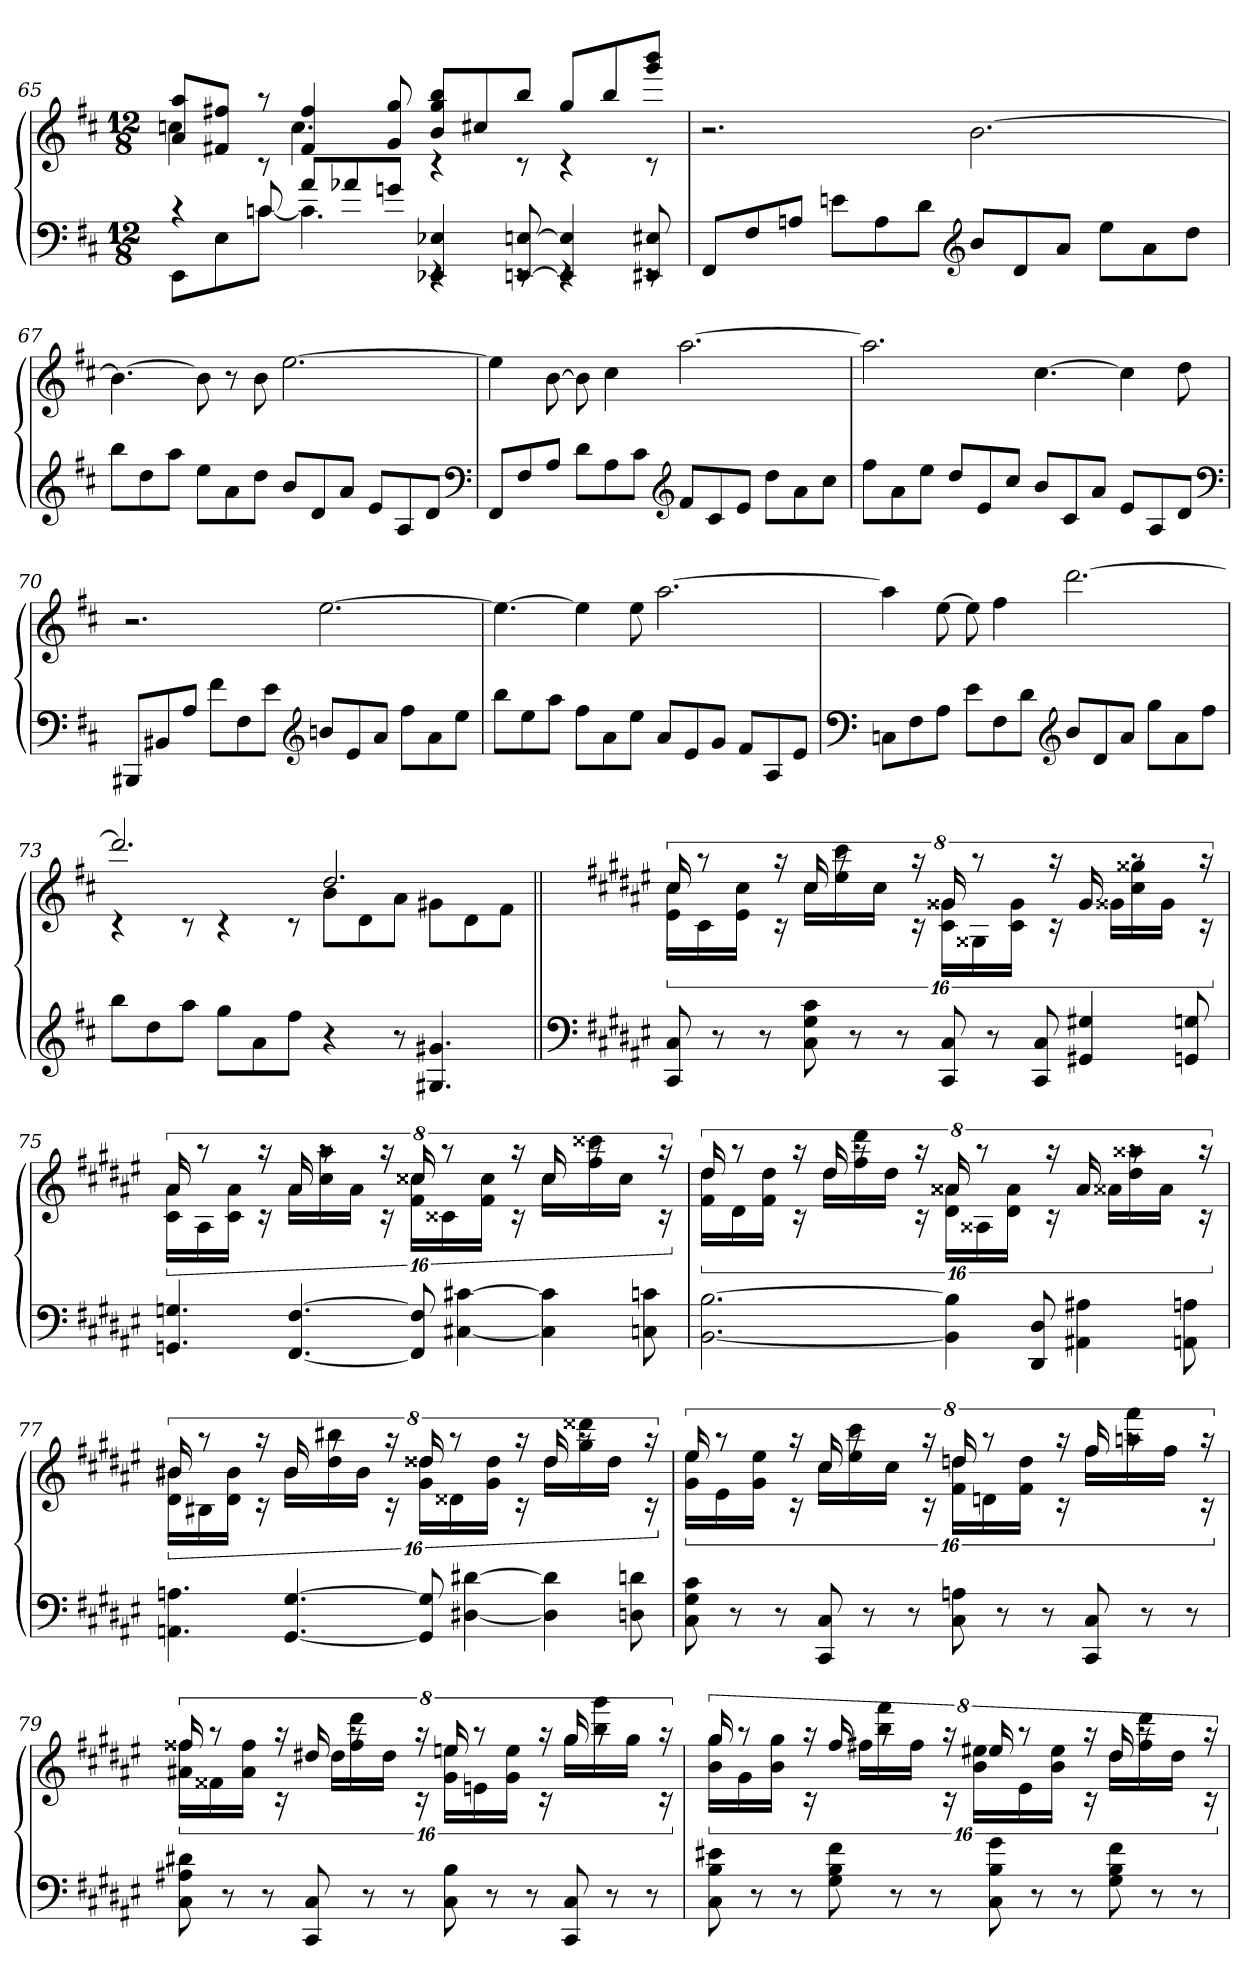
**kern	**kern
*part1	*part1
*staff2	*staff1
*clefF4	*clefG2
*k[f#c#]	*k[f#c#]
*M12/8	*M12/8
=65	=65
*^	*^
4rc	8EEL	8a 8aaL	4ccn
.	8E	8f#X 8ff#XJ	.
8cn	[8cJ	8raa	8rc
8aL	4.c]	4f# 4ff#	4.cc
8a-X	.	.	.
8gnJ	.	8g 8gg	.
4EE-X 4E-X	4rEE	8b 8gg 8bbL	4rc
.	.	8cc#X	.
[8EEn [8En	8rEE	8bbJ	8rc
4EE] 4E]	4rEE	8ggL	4rc
.	.	8bb	.
8EE#X 8E#X	8rEE	8ggg 8bbbJ	8rc
*v	*v	*	*
*	*v	*v
=66	=66
8FF#L	2.r
8F#	.
8AnJ	.
8enL	.
8A	.
8dJ	.
*clefG2	*
8bL	[2.b
8d	.
8aJ	.
8eeL	.
8a	.
8ddJ	.
=67	=67
8bbL	4.b_
8dd	.
8aaJ	.
8eeL	8b]
8a	8r
8ddJ	8b
8bL	[2.ee
8d	.
8aJ	.
8eL	.
8A	.
8dJ	.
*clefF4	*
=68	=68
8FF#L	4ee]
8F#	.
8AJ	[8b
8dL	8b]
8A	4cc#
8c#J	.
*clefG2	*
8f#L	[2.aa
8c#	.
8eJ	.
8ddL	.
8a	.
8cc#J	.
=69	=69
8ff#L	2.aa]
8a	.
8eeJ	.
8ddL	.
8e	.
8cc#J	.
8bL	[4.cc#
8c#	.
8aJ	.
8eL	4cc#]
8A	.
8dJ	8dd
*clefF4	*
=70	=70
8BBB#XL	2.r
8BB#X	.
8AJ	.
8f#L	.
8F#	.
8eJ	.
*clefG2	*
8bnL	[2.ee
8e	.
8aJ	.
8ff#L	.
8a	.
8eeJ	.
=71	=71
8bbL	4.ee_
8ee	.
8aaJ	.
8ff#L	4ee]
8a	.
8eeJ	8ee
8aL	[2.aa
8e	.
8gJ	.
8f#L	.
8A	.
8eJ	.
=72	=72
*clefF4	*
8CnL	4aa]
8F#	.
8AJ	[8ee
8eL	8ee]
8F#	4ff#
8dJ	.
*clefG2	*
8bL	[2.ddd
8d	.
8aJ	.
8ggL	.
8a	.
8ff#J	.
=73	=73
*	*^
8bbL	2.ddd]	4rc
8dd	.	.
8aaJ	.	8rc
8ggL	.	4rc
8a	.	.
8ff#J	.	8rc
4r	2.dd	8bL
.	.	8d
8r	.	8aJ
4.G#X 4.g#X	.	8g#XL
.	.	8d
.	.	8f#J
=74||	=74||	=74||
*clefF4	*	*
*k[f#c#g#d#a#e#]	*k[f#c#g#d#a#e#]	*
8CC# 8C#	32%3cc#	32%3e# 32%3cc#LL
.	16%3raa	32%3c#
8r	.	.
.	.	32%3e# 32%3cc#JJ
8r	.	.
.	32%3raa	32%3rc
8C# 8G# 8c#	32%3cc#	32%3cc#LL
.	16%3raa	32%3ee# 32%3ccc#
8r	.	.
.	.	32%3cc#JJ
8r	.	.
.	32%3raa	32%3rc
8CC# 8C#	32%3g##X	32%3c# 32%3g##XLL
.	16%3raa	32%3G##X
8r	.	.
.	.	32%3c# 32%3g##JJ
8CC# 8C#	.	.
.	32%3raa	32%3rc
4GG#X 4G#X	32%3g##	32%3g##XLL
.	16%3raa	32%3cc# 32%3gg##X
.	.	32%3g##JJ
8GGn 8Gn	.	.
.	32%3raa	32%3rc
=75	=75	=75
4.GGn 4.Gn	32%3a#	32%3c# 32%3a#LL
.	16%3raa	32%3A#
.	.	32%3c# 32%3a#JJ
.	32%3raa	32%3rc
[4.FF# [4.F#	32%3a#	32%3a#LL
.	16%3raa	32%3cc# 32%3aa#
.	.	32%3a#JJ
.	32%3raa	32%3rc
8FF#] 8F#]	32%3cc##X	32%3f# 32%3cc##XLL
.	16%3raa	32%3c##X
[4C#X [4c#X	.	.
.	.	32%3f# 32%3cc##JJ
.	32%3raa	32%3rc
4C#] 4c#]	32%3cc##	32%3cc##LL
.	16%3raa	32%3ff# 32%3ccc##X
.	.	32%3cc##JJ
8Cn 8cn	.	.
.	32%3raa	32%3rc
=76	=76	=76
[2.BB [2.B	32%3dd#	32%3f# 32%3dd#LL
.	16%3raa	32%3d#
.	.	32%3f# 32%3dd#JJ
.	32%3raa	32%3rc
.	32%3dd#	32%3dd#LL
.	16%3raa	32%3ff# 32%3ddd#
.	.	32%3dd#JJ
.	32%3raa	32%3rc
4BB] 4B]	32%3a##X	32%3d# 32%3a##XLL
.	16%3raa	32%3A##X
.	.	32%3d# 32%3a##JJ
8DD# 8D#	.	.
.	32%3raa	32%3rc
4AA#X 4A#X	32%3a##	32%3a##XLL
.	16%3raa	32%3dd# 32%3aa##X
.	.	32%3a##JJ
8AAn 8An	.	.
.	32%3raa	32%3rc
=77	=77	=77
4.AAn 4.An	32%3b#X	32%3d# 32%3b#XLL
.	16%3raa	32%3B#X
.	.	32%3d# 32%3b#JJ
.	32%3raa	32%3rc
[4.GG# [4.G#	32%3b#	32%3b#LL
.	16%3raa	32%3dd# 32%3bb#X
.	.	32%3b#JJ
.	32%3raa	32%3rc
8GG#] 8G#]	32%3dd##X	32%3g# 32%3dd##XLL
.	16%3raa	32%3d##X
[4D#X [4d#X	.	.
.	.	32%3g# 32%3dd##JJ
.	32%3raa	32%3rc
4D#] 4d#]	32%3dd##	32%3dd##LL
.	16%3raa	32%3gg# 32%3ddd##X
.	.	32%3dd##JJ
8Dn 8dn	.	.
.	32%3raa	32%3rc
=78	=78	=78
8C# 8G# 8c#	32%3ee#	32%3g# 32%3ee#LL
.	16%3raa	32%3e#
8r	.	.
.	.	32%3g# 32%3ee#JJ
8r	.	.
.	32%3raa	32%3rc
8CC# 8C#	32%3cc#	32%3cc#LL
.	16%3raa	32%3ee# 32%3ccc#
8r	.	.
.	.	32%3cc#JJ
8r	.	.
.	32%3raa	32%3rc
8C# 8An	32%3ddn	32%3f# 32%3ddLL
.	16%3raa	32%3dn
8r	.	.
.	.	32%3f# 32%3ddJJ
8r	.	.
.	32%3raa	32%3rc
8CC# 8C#	32%3ff#	32%3ff#LL
.	16%3raa	32%3aan 32%3fff#
8r	.	.
.	.	32%3ff#JJ
8r	.	.
.	32%3raa	32%3rc
=79	=79	=79
8C# 8A#X 8d#X	32%3ff##X	32%3a#X 32%3ff##XLL
.	16%3raa	32%3f##X
8r	.	.
.	.	32%3a# 32%3ff##JJ
8r	.	.
.	32%3raa	32%3rc
8CC# 8C#	32%3dd#X	32%3dd#LL
.	16%3raa	32%3ff## 32%3ddd#
8r	.	.
.	.	32%3dd#JJ
8r	.	.
.	32%3raa	32%3rc
8C# 8B	32%3een	32%3g# 32%3eeLL
.	16%3raa	32%3en
8r	.	.
.	.	32%3g# 32%3eeJJ
8r	.	.
.	32%3raa	32%3rc
8CC# 8C#	32%3gg#	32%3gg#LL
.	16%3raa	32%3bb 32%3ggg#
8r	.	.
.	.	32%3gg#JJ
8r	.	.
.	32%3raa	32%3rc
=80	=80	=80
8C# 8B 8e#X	32%3gg#	32%3b 32%3gg#LL
.	16%3raa	32%3g#
8r	.	.
.	.	32%3b 32%3gg#JJ
8r	.	.
.	32%3raa	32%3rc
8G# 8B 8f#	32%3ff#	32%3ff#XLL
.	16%3raa	32%3bb 32%3fff#
8r	.	.
.	.	32%3ff#JJ
8r	.	.
.	32%3raa	32%3rc
8C# 8B 8g#	32%3ee#	32%3b 32%3ee#XLL
.	16%3raa	32%3e#
8r	.	.
.	.	32%3b 32%3ee#JJ
8r	.	.
.	32%3raa	32%3rc
8G# 8B 8f#	32%3dd#	32%3dd#LL
.	16%3raa	32%3ff# 32%3ddd#
8r	.	.
.	.	32%3dd#JJ
8r	.	.
.	32%3raa	32%3rc
*	*v	*v
=	=
*-	*-
